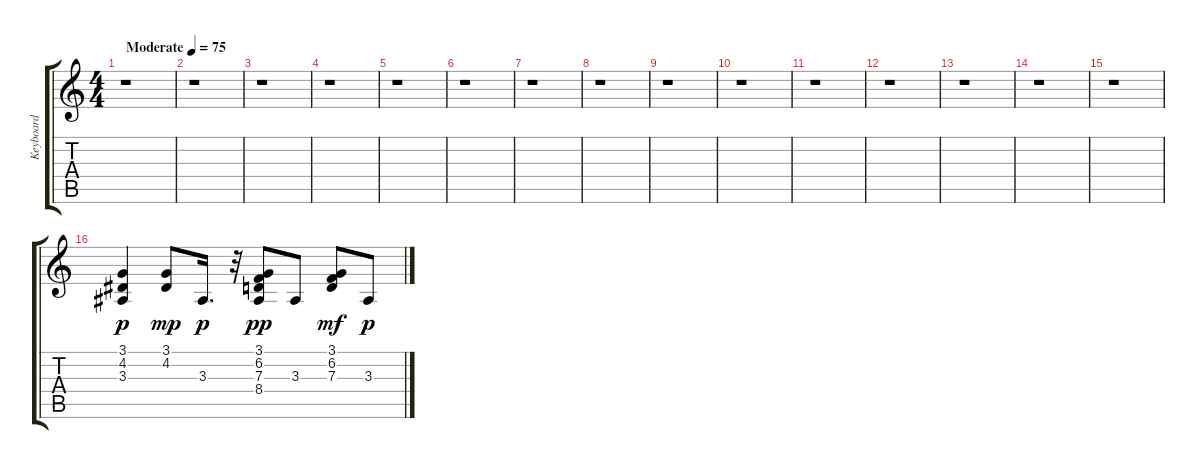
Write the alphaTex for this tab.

\track ("Keyboard" "Keyboard") {instrument electricpiano1}
\staff {score tabs}
\tuning (E4 B3 G3 D3 A2 E2) {hide}
\ts (4 4)
\tempo (75 "Moderate")
\clef g2
\ks c
r.1{dy p instrument electricpiano1} |
r.1 |
r.1 |
r.1 |
r.1 |
r.1 |
r.1 |
r.1 |
r.1 |
r.1 |
r.1 |
r.1 |
r.1 |
r.1 |
r.1 |
(3.1 4.2 3.3).4 (3.1 4.2).8{dy mp} 3.3.16{d dy p} r.32 (3.1 6.2 7.3 8.4).8{dy pp} 3.3.8 (3.1 6.2 7.3).8{dy mf} 3.3.8{dy p}
